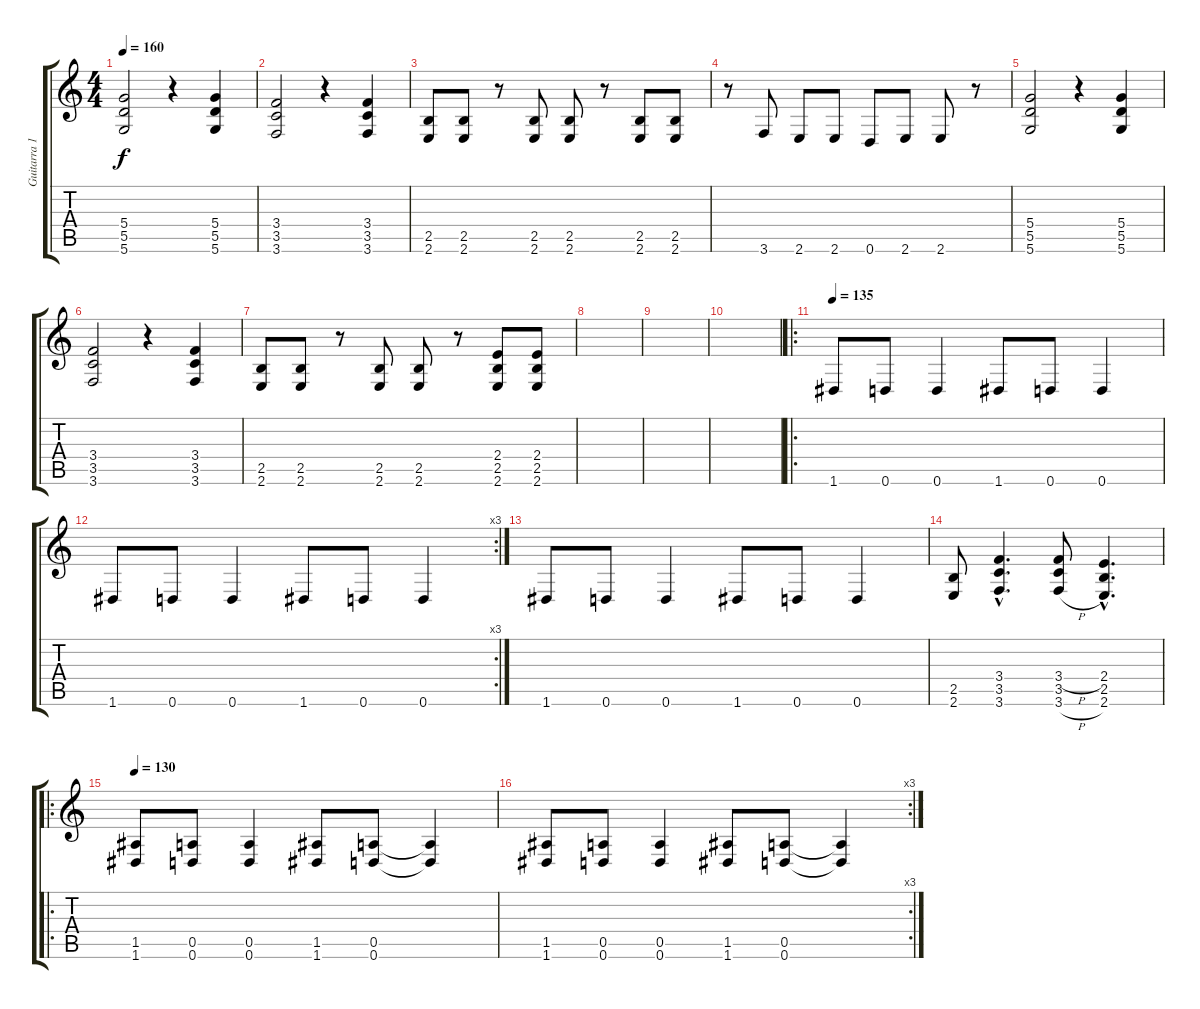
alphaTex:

\track ("Guitarra 1" "Guitarra 1") {instrument distortionguitar}
\staff {score tabs}
\tuning (E4 B3 G3 D3 A2 D2) {hide}
\ts (4 4)
\tempo 160
\clef g2
\ks c
(5.4 5.5 5.6).2{dy f} r.4 (5.4 5.5 5.6).4 |
(3.4 3.5 3.6).2 r.4 (3.4 3.5 3.6).4 |
(2.5 2.6).8 (2.5 2.6).8 r.8 (2.5 2.6).8 (2.5 2.6).8 r.8 (2.5 2.6).8 (2.5 2.6).8 |
r.8 3.6.8 2.6.8 2.6.8 0.6.8 2.6.8 2.6.8 r.8 |
(5.4 5.5 5.6).2 r.4 (5.4 5.5 5.6).4 |
(3.4 3.5 3.6).2 r.4 (3.4 3.5 3.6).4 |
(2.5 2.6).8 (2.5 2.6).8 r.8 (2.5 2.6).8 (2.5 2.6).8 r.8 (2.4 2.5 2.6).8 (2.4 2.5 2.6).8 |
|
|
|
\ro
\tempo 135
1.6.8 0.6.8 0.6.4 1.6.8 0.6.8 0.6.4 |
\rc 3
1.6.8 0.6.8 0.6.4 1.6.8 0.6.8 0.6.4 |
1.6.8 0.6.8 0.6.4 1.6.8 0.6.8 0.6.4 |
(2.5 2.6).8 (3.4{hac} 3.5{hac} 3.6{hac}).4{d} (3.4{h} 3.5 3.6{h}).8 (2.4{hac} 2.5{hac} 2.6{hac}).4{d} |
\ro
\tempo 130
(1.5 1.6).8 (0.5 0.6).8 (0.5 0.6).4 (1.5 1.6).8 (0.5 0.6).8 (0.5{t} 0.6{t}).4 |
\rc 3
(1.5 1.6).8 (0.5 0.6).8 (0.5 0.6).4 (1.5 1.6).8 (0.5 0.6).8 (0.5{t} 0.6{t}).4
